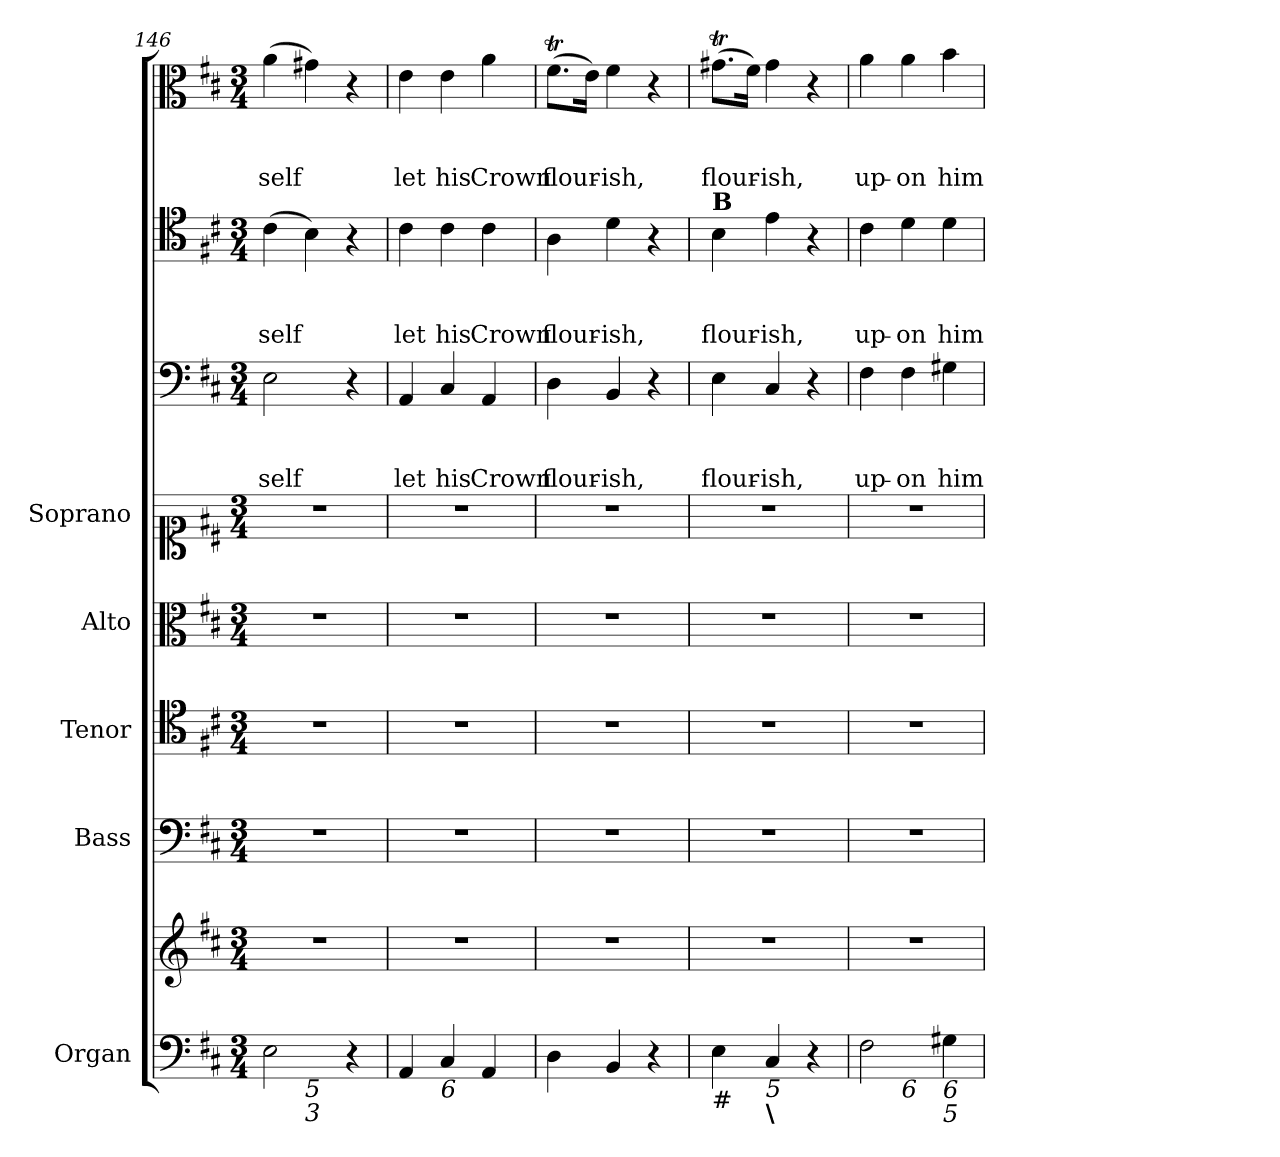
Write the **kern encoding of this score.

**kern	**kern	**kern	**kern	**kern	**kern	**kern	**text	**text	**text	**kern	**text	**text	**text	**kern	**text	**text	**text
*part8	*part8	*part7	*part6	*part5	*part4	*part3	*part3	*part3	*part3	*part2	*part2	*part2	*part2	*part1	*part1	*part1	*part1
*staff9	*staff8	*staff7	*staff6	*staff5	*staff4	*staff3	*staff3	*staff3	*staff3	*staff2	*staff2	*staff2	*staff2	*staff1	*staff1	*staff1	*staff1
*I"Organ	*	*I"Bass	*I"Tenor	*I"Alto	*I"Soprano	*	*	*	*	*	*	*	*	*	*	*	*
*I'Org.	*	*I'B	*I'T	*I'A	*I'S	*	*	*	*	*	*	*	*	*	*	*	*
*clefF4	*clefG2	*clefF4	*clefC4	*clefC3	*clefC1	*clefF4	*	*	*	*clefC4	*	*	*	*clefC3	*	*	*
*k[f#c#]	*k[f#c#]	*k[f#c#]	*k[f#c#]	*k[f#c#]	*k[f#c#]	*k[f#c#]	*	*	*	*k[f#c#]	*	*	*	*k[f#c#]	*	*	*
*D:	*D:	*D:	*D:	*D:	*D:	*D:	*	*	*	*D:	*	*	*	*D:	*	*	*
*M3/4	*M3/4	*M3/4	*M3/4	*M3/4	*M3/4	*M3/4	*	*	*	*M3/4	*	*	*	*M3/4	*	*	*
=146	=146	=146	=146	=146	=146	=146	=146	=146	=146	=146	=146	=146	=146	=146	=146	=146	=146
!LO:TX:b:i:t=6	!	!	!	!	!	!	!	!	!	!	!	!	!	!	!	!	!
!LO:TX:b:i:t=4	!	!	!	!	!	!	!	!	!	!	!	!	!	!	!	!	!
!	!	!	!	!	!	!	!	!	!LO:LY:b	!	!	!	!LO:LY:b	!	!	!	!LO:LY:b
*^	*	*	*	*	*	*	*	*	*	*	*	*	*	*	*	*	*
2E\	4ryy	2.r	2.r	2.r	2.r	2.r	2E\	.	.	-self	(>4c#\	.	.	-self	(>4a\	.	.	-self
!	!LO:TX:b:i:t=5	!	!	!	!	!	!	!	!	!	!	!	!	!	!	!	!	!
!	!LO:TX:b:i:t=3	!	!	!	!	!	!	!	!	!	!	!	!	!	!	!	!	!
.	2ryy	.	.	.	.	.	.	.	.	.	4B\)	.	.	.	4g#X\)	.	.	.
4r	.	.	.	.	.	.	4r	.	.	.	4r	.	.	.	4r	.	.	.
=147	=147	=147	=147	=147	=147	=147	=147	=147	=147	=147	=147	=147	=147	=147	=147	=147	=147	=147
!	!	!	!	!	!	!	!	!	!	!LO:LY:b	!	!	!	!LO:LY:b	!	!	!	!LO:LY:b
*v	*v	*	*	*	*	*	*	*	*	*	*	*	*	*	*	*	*	*
4AA/	2.r	2.r	2.r	2.r	2.r	4AA/	.	.	let	4c#\	.	.	let	4e\	.	.	let
!LO:TX:b:i:t=6	!	!	!	!	!	!	!	!	!	!	!	!	!	!	!	!	!
!	!	!	!	!	!	!	!	!	!LO:LY:b	!	!	!	!LO:LY:b	!	!	!	!LO:LY:b
4C#/	.	.	.	.	.	4C#/	.	.	his	4c#\	.	.	his	4e\	.	.	his
!	!	!	!	!	!	!	!	!	!LO:LY:b	!	!	!	!LO:LY:b	!	!	!	!LO:LY:b
4AA/	.	.	.	.	.	4AA/	.	.	Crown	4c#\	.	.	Crown	4a\	.	.	Crown
=148	=148	=148	=148	=148	=148	=148	=148	=148	=148	=148	=148	=148	=148	=148	=148	=148	=148
!	!	!	!	!	!	!	!	!	!LO:LY:b	!	!	!	!LO:LY:b	!	!	!	!LO:LY:b
4D\	2.r	2.r	2.r	2.r	2.r	4D\	.	.	flour-	4A\	.	.	flour-	(>8.f#t\L	.	.	flour-
.	.	.	.	.	.	.	.	.	.	.	.	.	.	16e\Jk)	.	.	.
!	!	!	!	!	!	!	!	!	!LO:LY:b	!	!	!	!LO:LY:b	!	!	!	!LO:LY:b
4BB/	.	.	.	.	.	4BB/	.	.	-ish,	4d\	.	.	-ish,	4f#\	.	.	-ish,
4r	.	.	.	.	.	4r	.	.	.	4r	.	.	.	4r	.	.	.
!!LO:PB:g=z
=149	=149	=149	=149	=149	=149	=149	=149	=149	=149	=149	=149	=149	=149	=149	=149	=149	=149
!	!	!	!	!	!	!	!	!	!	!LO:TX:a:B:t=B	!	!	!	!	!	!	!
!LO:TX:b:t=#	!	!	!	!	!	!	!	!	!	!	!	!	!	!	!	!	!
!	!	!	!	!	!	!	!	!	!LO:LY:b	!	!	!	!LO:LY:b	!	!	!	!LO:LY:b
4E\	2.r	2.r	2.r	2.r	2.r	4E\	.	.	flour-	4B\	.	.	flour-	(>8.g#Xt\L	.	.	flour-
.	.	.	.	.	.	.	.	.	.	.	.	.	.	16f#\Jk)	.	.	.
!LO:TX:b:i:t=5	!	!	!	!	!	!	!	!	!	!	!	!	!	!	!	!	!
!LO:TX:b:B:t=\	!	!	!	!	!	!	!	!	!	!	!	!	!	!	!	!	!
!	!	!	!	!	!	!	!	!	!LO:LY:b	!	!	!	!LO:LY:b	!	!	!	!LO:LY:b
4C#/	.	.	.	.	.	4C#/	.	.	-ish,	4e\	.	.	-ish,	4g#\	.	.	-ish,
4r	.	.	.	.	.	4r	.	.	.	4r	.	.	.	4r	.	.	.
=150	=150	=150	=150	=150	=150	=150	=150	=150	=150	=150	=150	=150	=150	=150	=150	=150	=150
!LO:TX:b:i:t=5	!	!	!	!	!	!	!	!	!	!	!	!	!	!	!	!	!
!	!	!	!	!	!	!	!	!	!LO:LY:b	!	!	!	!LO:LY:b	!	!	!	!LO:LY:b
*^	*	*	*	*	*	*	*	*	*	*	*	*	*	*	*	*	*
2F#\	4ryy	2.r	2.r	2.r	2.r	2.r	4F#\	.	.	up-	4c#\	.	.	up-	4a\	.	.	up-
!	!LO:TX:b:i:t=6	!	!	!	!	!	!	!	!	!	!	!	!	!	!	!	!	!
!	!	!	!	!	!	!	!	!	!	!LO:LY:b	!	!	!	!LO:LY:b	!	!	!	!LO:LY:b
.	2ryy	.	.	.	.	.	4F#\	.	.	-on	4d\	.	.	-on	4a\	.	.	-on
!LO:TX:b:i:t=6	!	!	!	!	!	!	!	!	!	!	!	!	!	!	!	!	!	!
!LO:TX:b:i:t=5	!	!	!	!	!	!	!	!	!	!	!	!	!	!	!	!	!	!
!	!	!	!	!	!	!	!	!	!	!LO:LY:b	!	!	!	!LO:LY:b	!	!	!	!LO:LY:b
4G#X\	.	.	.	.	.	.	4G#X\	.	.	him-	4d\	.	.	him-	4b\	.	.	him-
*v	*v	*	*	*	*	*	*	*	*	*	*	*	*	*	*	*	*	*
=	=	=	=	=	=	=	=	=	=	=	=	=	=	=	=	=	=
*-	*-	*-	*-	*-	*-	*-	*-	*-	*-	*-	*-	*-	*-	*-	*-	*-	*-
